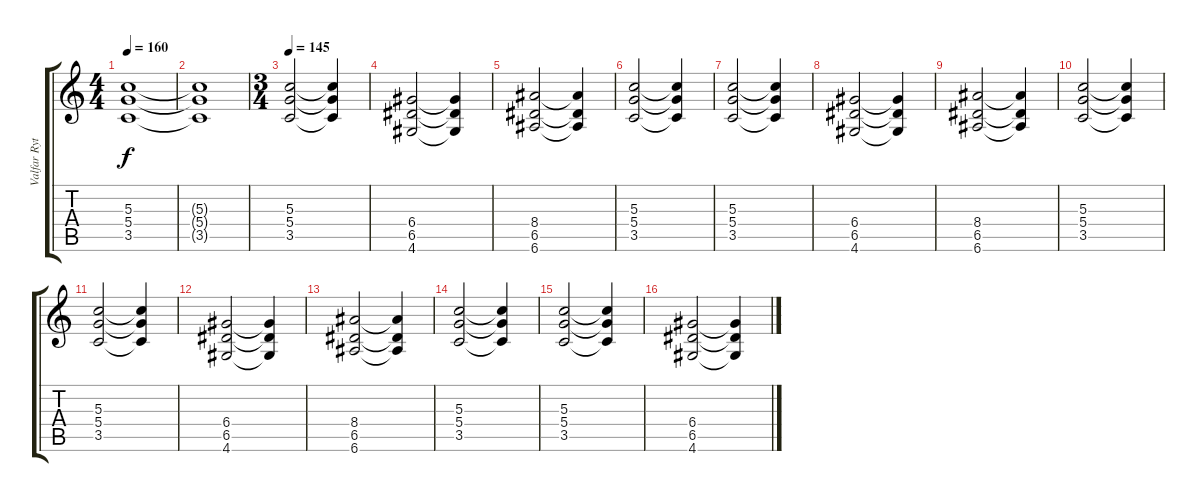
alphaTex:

\track ("Valfar Rytme gitar" "Valfar Ryt") {instrument overdrivenguitar}
\staff {score tabs}
\tuning (E4 B3 G3 D3 A2 E2) {hide}
\ts (4 4)
\tempo 160
\clef g2
\ks c
(5.3 5.4 3.5).1{dy f} |
(5.3{t} 5.4{t} 3.5{t}).1 |
\ts (3 4)
\tempo 145
(5.3 5.4 3.5).2{volume 12} (5.3{t} 5.4{t} 3.5{t}).4 |
(6.4 6.5 4.6).2 (6.4{t} 6.5{t} 4.6{t}).4 |
(8.4 6.5 6.6).2 (8.4{t} 6.5{t} 6.6{t}).4 |
(5.3 5.4 3.5).2 (5.3{t} 5.4{t} 3.5{t}).4 |
(5.3 5.4 3.5).2 (5.3{t} 5.4{t} 3.5{t}).4 |
(6.4 6.5 4.6).2 (6.4{t} 6.5{t} 4.6{t}).4 |
(8.4 6.5 6.6).2 (8.4{t} 6.5{t} 6.6{t}).4 |
(5.3 5.4 3.5).2 (5.3{t} 5.4{t} 3.5{t}).4 |
(5.3 5.4 3.5).2 (5.3{t} 5.4{t} 3.5{t}).4 |
(6.4 6.5 4.6).2 (6.4{t} 6.5{t} 4.6{t}).4 |
(8.4 6.5 6.6).2 (8.4{t} 6.5{t} 6.6{t}).4 |
(5.3 5.4 3.5).2 (5.3{t} 5.4{t} 3.5{t}).4 |
(5.3 5.4 3.5).2 (5.3{t} 5.4{t} 3.5{t}).4 |
(6.4 6.5 4.6).2 (6.4{t} 6.5{t} 4.6{t}).4
